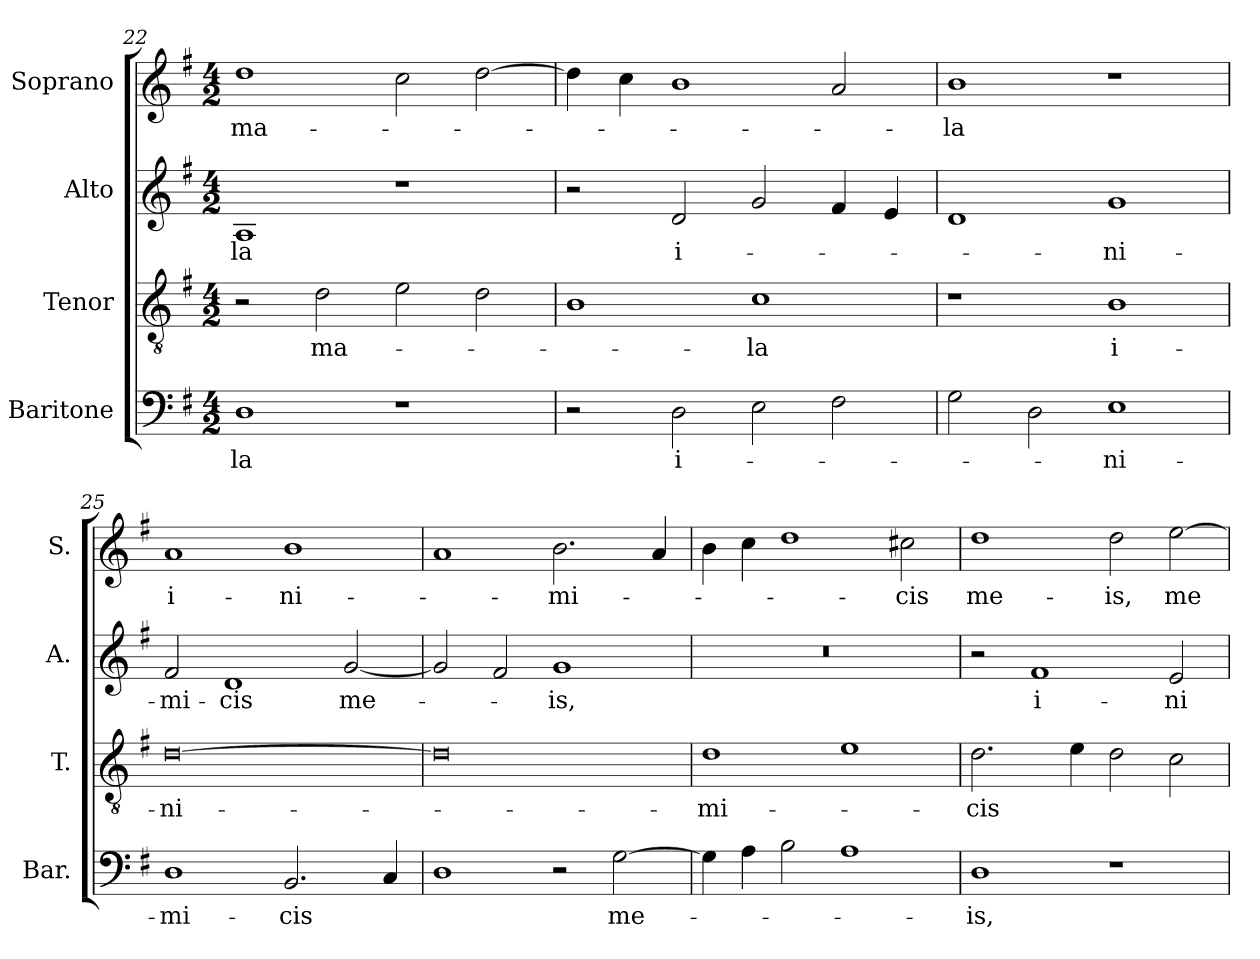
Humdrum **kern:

**kern	**text	**kern	**text	**kern	**text	**kern	**text
*part4	*part4	*part3	*part3	*part2	*part2	*part1	*part1
*staff4	*staff4	*staff3	*staff3	*staff2	*staff2	*staff1	*staff1
*I"Baritone	*	*I"Tenor	*	*I"Alto	*	*I"Soprano	*
*I'Bar.	*	*I'T.	*	*I'A.	*	*I'S.	*
*clefF4	*	*clefGv2	*	*clefG2	*	*clefG2	*
*	*	*ITrd7c12	*	*	*	*	*
*k[f#]	*	*k[f#]	*	*k[f#]	*	*k[f#]	*
*G:	*	*G:	*	*G:	*	*G:	*
*M4/2	*	*M4/2	*	*M4/2	*	*M4/2	*
=22	=22	=22	=22	=22	=22	=22	=22
!	!LO:LY:b:color=#000000	!	!	!	!	!	!
!	!	!	!	!	!LO:LY:b:color=#000000	!	!
!	!	!	!	!	!	!	!LO:LY:b:color=#000000
1Di	-la	2r	.	1Ai	-la	1ddi	ma-
!	!	!	!LO:LY:b:color=#000000	!	!	!	!
.	.	2Di\	ma-	.	.	.	.
1r	.	2Ei\	.	1r	.	2cci\	.
.	.	2Di\	.	.	.	[2ddi\	.
!!LO:PB:g=z
=23	=23	=23	=23	=23	=23	=23	=23
2r	.	1BBi	.	2r	.	4ddi\]	.
.	.	.	.	.	.	4cci\	.
!	!LO:LY:b:color=#000000	!	!	!	!	!	!
!	!	!	!	!	!LO:LY:b:color=#000000	!	!
2Di\	i-	.	.	2di/	i-	1bi	.
!	!	!	!LO:LY:b:color=#000000	!	!	!	!
2Ei\	.	1Ci	-la	2gi/	.	.	.
2F#i\	.	.	.	4f#i/	.	2ai/	.
.	.	.	.	4ei/	.	.	.
=24	=24	=24	=24	=24	=24	=24	=24
!	!	!	!	!	!	!	!LO:LY:b:color=#000000
2Gi\	.	1r	.	1di	.	1bi	-la
2Di\	.	.	.	.	.	.	.
!	!LO:LY:b:color=#000000	!	!	!	!	!	!
!	!	!	!LO:LY:b:color=#000000	!	!	!	!
!	!	!	!	!	!LO:LY:b:color=#000000	!	!
1Ei	-ni-	1BBi	i-	1gi	-ni-	1r	.
=25	=25	=25	=25	=25	=25	=25	=25
!	!LO:LY:b:color=#000000	!	!	!	!	!	!
!	!	!	!LO:LY:b:color=#000000	!	!	!	!
!	!	!	!	!	!LO:LY:b:color=#000000	!	!
!	!	!	!	!	!	!	!LO:LY:b:color=#000000
1Di	-mi-	[0Di	-ni-	2f#i/	-mi-	1ai	i-
!	!	!	!	!	!LO:LY:b:color=#000000	!	!
.	.	.	.	1di	-cis	.	.
!	!LO:LY:b:color=#000000	!	!	!	!	!	!
!	!	!	!	!	!	!	!LO:LY:b:color=#000000
2.BBi/	-cis	.	.	.	.	1bi	-ni-
!	!	!	!	!	!LO:LY:b:color=#000000	!	!
.	.	.	.	[2gi/	me-	.	.
4Ci/	.	.	.	.	.	.	.
=26	=26	=26	=26	=26	=26	=26	=26
1Di	.	0Di]	.	2gi/]	.	1ai	.
.	.	.	.	2f#i/	.	.	.
!	!	!	!	!	!LO:LY:b:color=#000000	!	!
!	!	!	!	!	!	!	!LO:LY:b:color=#000000
2r	.	.	.	1gi	-is,	2.bi\	-mi-
!	!LO:LY:b:color=#000000	!	!	!	!	!	!
[2Gi\	me-	.	.	.	.	.	.
.	.	.	.	.	.	4ai/	.
=27	=27	=27	=27	=27	=27	=27	=27
!	!	!	!LO:LY:b:color=#000000	!LO:N:vis=1	!	!	!
4Gi\]	.	1Di	-mi-	0r	.	4bi\	.
4Ai\	.	.	.	.	.	4cci\	.
2Bi\	.	.	.	.	.	1ddi	.
1Ai	.	1Ei	.	.	.	.	.
!	!	!	!	!	!	!	!LO:LY:b:color=#000000
.	.	.	.	.	.	2cc#Xi\	-cis
=28	=28	=28	=28	=28	=28	=28	=28
!	!LO:LY:b:color=#000000	!	!	!	!	!	!
!	!	!	!LO:LY:b:color=#000000	!	!	!	!
!	!	!	!	!	!	!	!LO:LY:b:color=#000000
1Di	-is,	2.Di\	-cis	2r	.	1ddi	me-
!	!	!	!	!	!LO:LY:b:color=#000000	!	!
.	.	.	.	1f#i	i-	.	.
.	.	4Ei\	.	.	.	.	.
!	!	!	!	!	!	!	!LO:LY:b:color=#000000
1r	.	2Di\	.	.	.	2ddi\	-is,
!	!	!	!	!	!LO:LY:b:color=#000000	!	!
!	!	!	!	!	!	!	!LO:LY:b:color=#000000
.	.	2Ci\	.	2ei/	-ni-	[2eei\	me-
=	=	=	=	=	=	=	=
*-	*-	*-	*-	*-	*-	*-	*-
